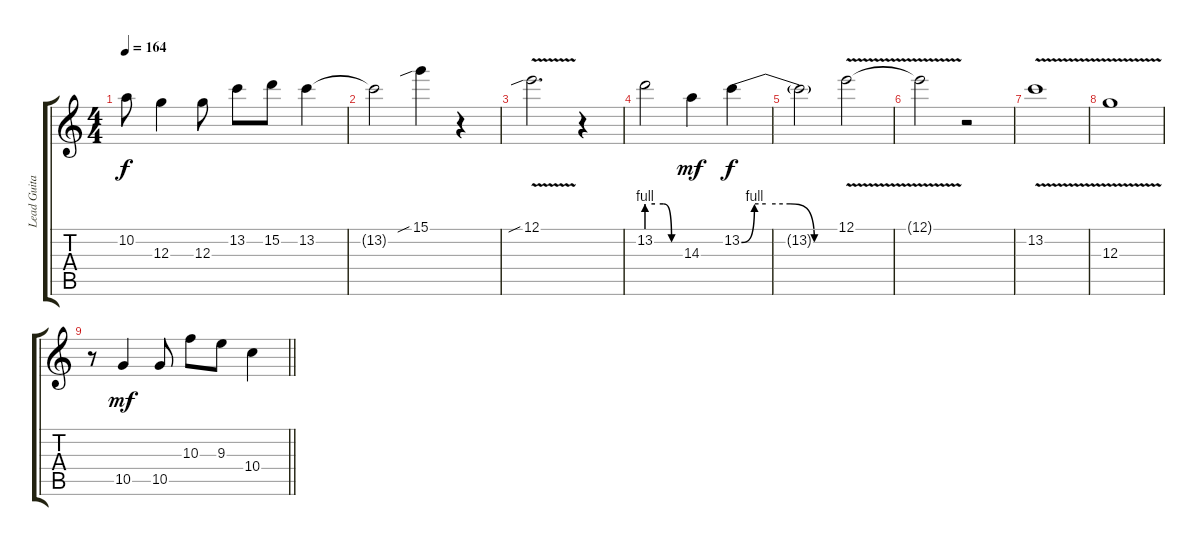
\track ("Lead Guitar" "Lead Guita") {instrument overdrivenguitar}
\staff {score tabs}
\tuning (E4 B3 G3 D3 A2 E2) {hide}
\ts (4 4)
\tempo 164
\clef g2
\ks c
10.2{t}.8{dy f} 12.3.4 12.3.8 13.2.8 15.2.8 13.2.4 |
13.2{t}.2 15.1{sib}.4 r.4 |
12.1{v sib}.2{d} r.4 |
13.2{be (custom 0 4 15 4 30 4 45 0 60 0)}.2 14.3.4{dy mf} 13.2{be (custom 0 0 8 4 15 4 30 4 45 0 60 0)}.4{dy f} |
13.2{t}.2 12.1{v}.2 |
12.1{t}.2 r.2 |
13.2{v}.1 |
12.3{v}.1 |
\barLineRight lightlight
r.8 10.5.4{dy mf} 10.5.8 10.3.8 9.3.8 10.4.4
